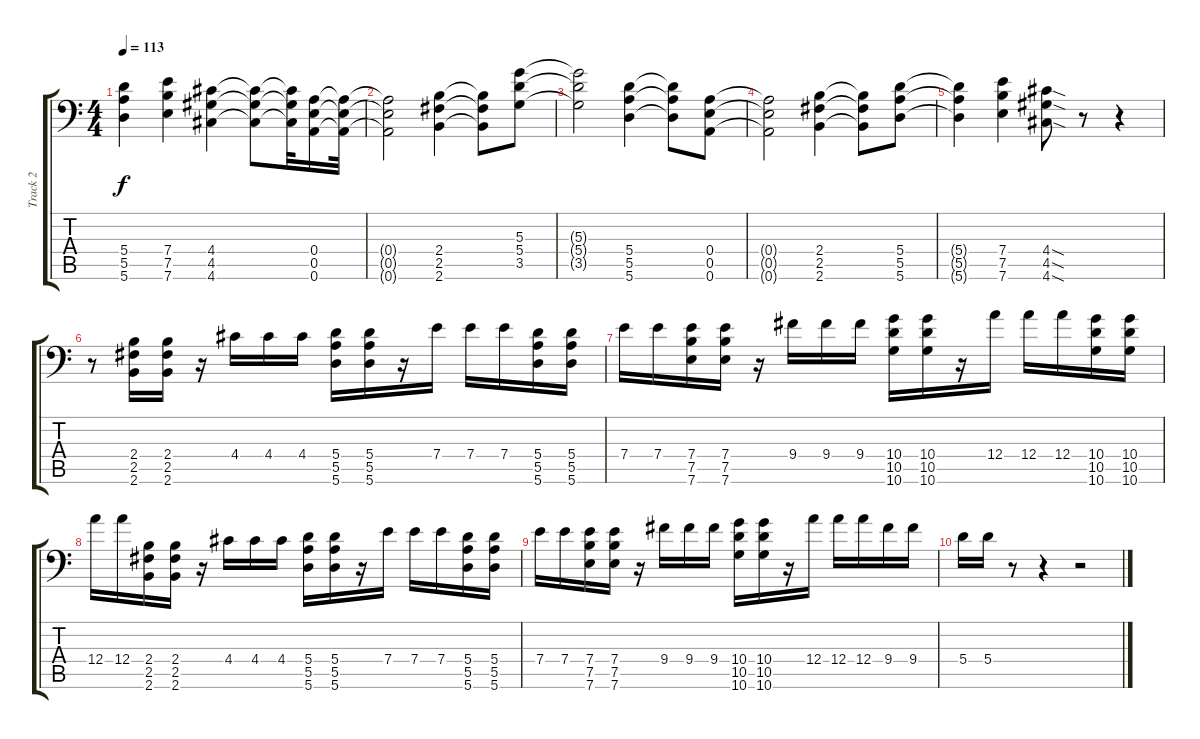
\track ("Track 2" "Track 2") {instrument distortionguitar}
\staff {score tabs}
\tuning (B3 Gb3 D3 A2 E2 A1) {hide}
\ts (4 4)
\tempo 113
\clef f4
\ks c
(5.4{t} 5.5{t} 5.6{t}).4{dy f} (7.4 7.5 7.6).4 (4.4 4.5 4.6).4 (4.4{t} 4.5{t} 4.6{t}).8 (4.4{t} 4.5{t} 4.6{t}).32 (0.4 0.5 0.6).16 (0.4{t} 0.5{t} 0.6{t}).32 |
(0.4{t} 0.5{t} 0.6{t}).2 (2.4 2.5 2.6).4 (2.4{t} 2.5{t} 2.6{t}).8 (5.3 5.4 3.5).8 |
(5.3{t} 5.4{t} 3.5{t}).2 (5.4 5.5 5.6).4 (5.4{t} 5.5{t} 5.6{t}).8 (0.4 0.5 0.6).8 |
(0.4{t} 0.5{t} 0.6{t}).2 (2.4 2.5 2.6).4 (2.4{t} 2.5{t} 2.6{t}).8 (5.4 5.5 5.6).8 |
(5.4{t} 5.5{t} 5.6{t}).4 (7.4 7.5 7.6).4 (4.4{sod} 4.5{sod} 4.6{sod}).8 r.8 r.4 |
r.8 (2.4 2.5 2.6).16 (2.4 2.5 2.6).16 r.16 4.4.16 4.4.16 4.4.16 (5.4 5.5 5.6).16 (5.4 5.5 5.6).16 r.16 7.4.16 7.4.16 7.4.16 (5.4 5.5 5.6).16 (5.4 5.5 5.6).16 |
7.4.16 7.4.16 (7.4 7.5 7.6).16 (7.4 7.5 7.6).16 r.16 9.4.16 9.4.16 9.4.16 (10.4 10.5 10.6).16 (10.4 10.5 10.6).16 r.16 12.4.16 12.4.16 12.4.16 (10.4 10.5 10.6).16 (10.4 10.5 10.6).16 |
12.4.16 12.4.16 (2.4 2.5 2.6).16 (2.4 2.5 2.6).16 r.16 4.4.16 4.4.16 4.4.16 (5.4 5.5 5.6).16 (5.4 5.5 5.6).16 r.16 7.4.16 7.4.16 7.4.16 (5.4 5.5 5.6).16 (5.4 5.5 5.6).16 |
7.4.16 7.4.16 (7.4 7.5 7.6).16 (7.4 7.5 7.6).16 r.16 9.4.16 9.4.16 9.4.16 (10.4 10.5 10.6).16 (10.4 10.5 10.6).16 r.16 12.4.16 12.4.16 12.4.16 9.4.16 9.4.16 |
5.4.16 5.4.16 r.8 r.4 r.2
